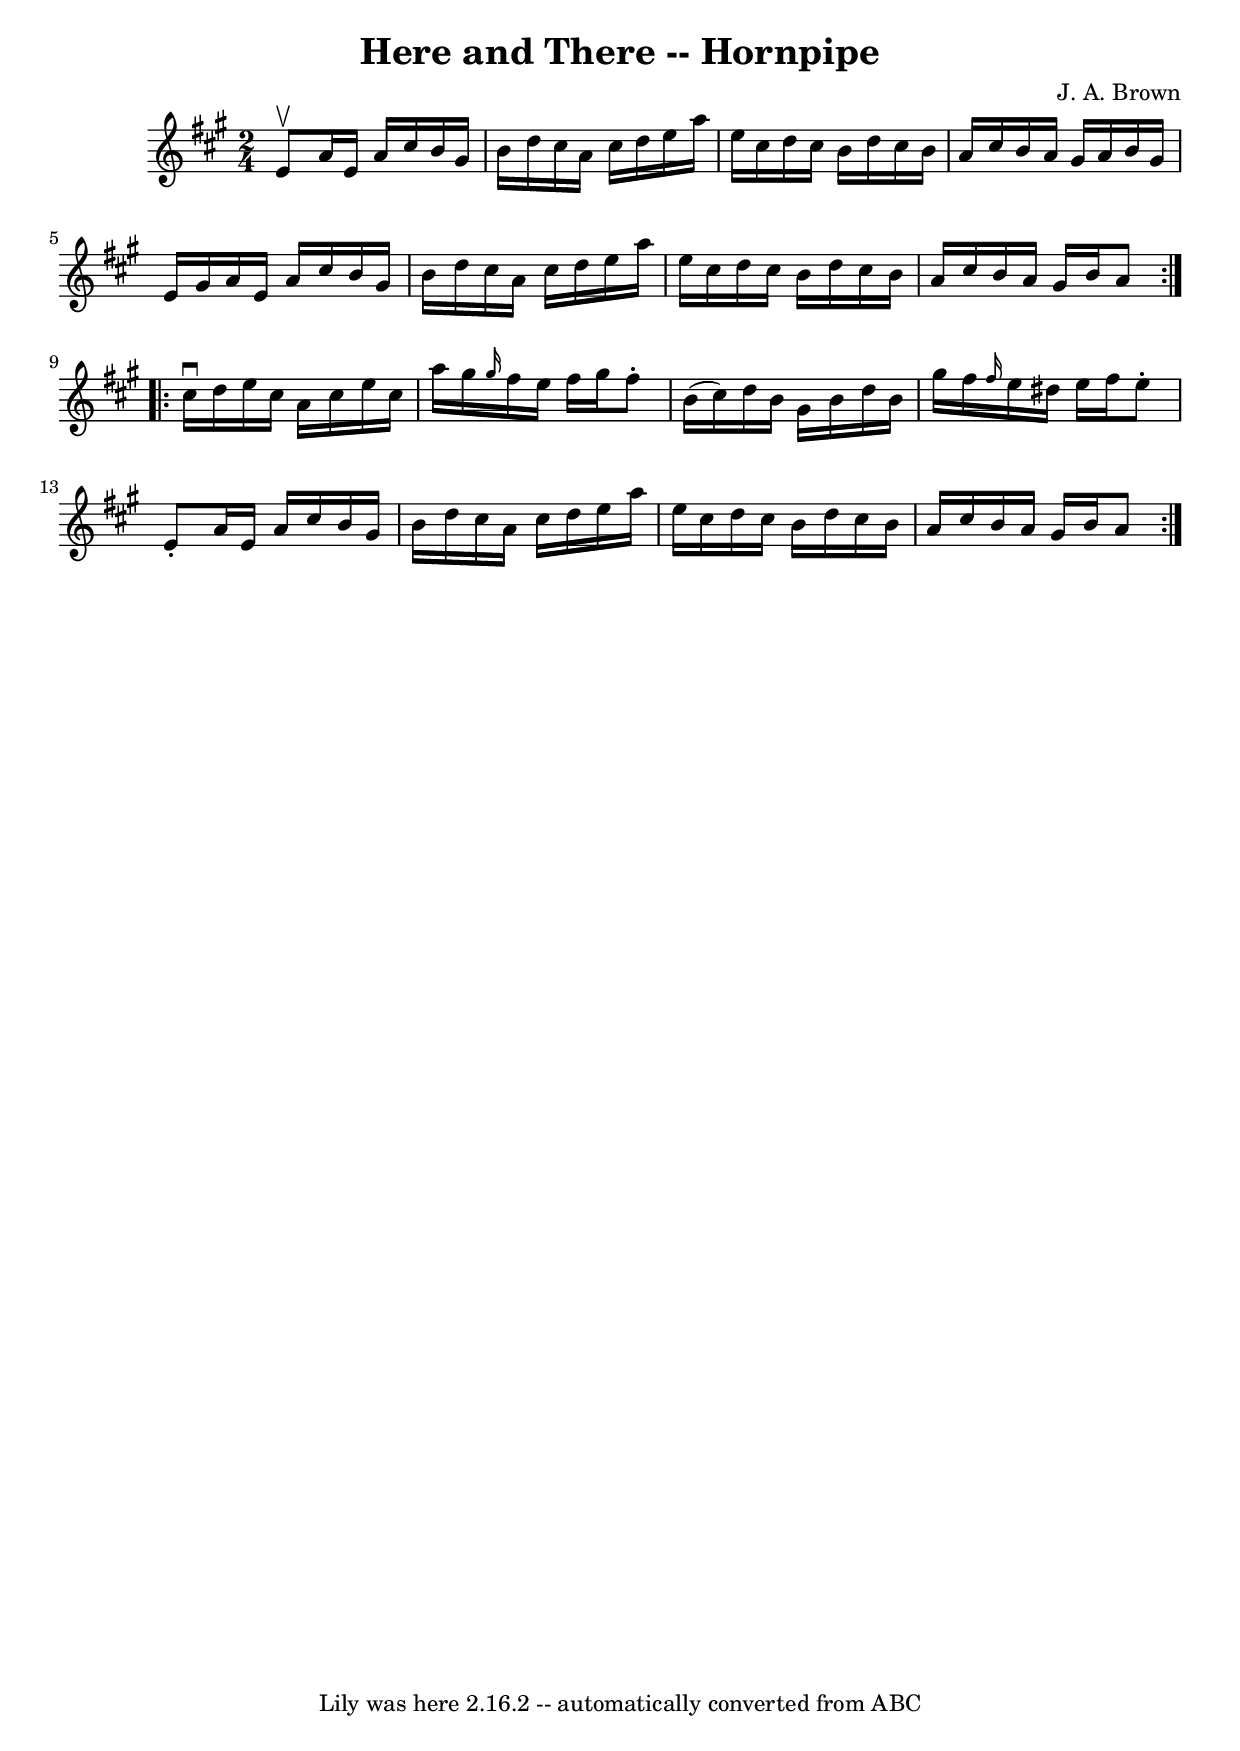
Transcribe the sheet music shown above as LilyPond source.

\version "2.16.2"
\include "Mammoth.ily"
\header {
  %% book = "Cole's 1000 Fiddle Tunes"
  composer = "J. A. Brown"
  crossRefNumber = "1"
  footnotes = ""
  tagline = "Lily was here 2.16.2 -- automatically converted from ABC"
  title = "Here and There -- Hornpipe"

}
voicedefault =  {



  \repeat volta 2 {

    \time 2/4 
    \key a \major e'8^\upbow |
    a'16 e'16 a'16    
    cis''16 b'16 gis'16 b'16 d''16  |
    cis''16 a'16    
    cis''16 d''16 e''16 a''16 e''16 cis''16  |
    d''16    
    cis''16 b'16 d''16 cis''16 b'16 a'16 cis''16  |
    b'16 
    a'16 gis'16 a'16 b'16 gis'16 e'16 gis'16  |
    
    a'16 e'16 a'16 cis''16 b'16 gis'16 b'16 d''16  |
    
    cis''16 a'16 cis''16 d''16 e''16 a''16 e''16 cis''16  
    |
    d''16 cis''16 b'16 d''16 cis''16 b'16 a'16    
    cis''16  |
    b'16 a'16 gis'16 b'16 a'8  
  }     

  \repeat volta 2 {
    cis''16^\downbow d''16  |
    e''16 cis''16    
    a'16 cis''16 e''16 cis''16 a''16 gis''16  |
    \grace {    
      gis''16  
    } fis''16 e''16 fis''16 gis''16 fis''8 -. b'16 (
    cis''16) |
    d''16 b'16 gis'16 b'16 d''16 b'16    
    gis''16 fis''16  |
    \grace { fis''16  
	   } e''16 dis''16 e''16 
    fis''16 e''8 -. e'8 -. |
    a'16 e'16 a'16 cis''16    
    b'16 gis'16 b'16 d''16  |
    cis''16 a'16 cis''16 d''16 
    e''16 a''16 e''16 cis''16  |
    d''16 cis''16 b'16    
    d''16 cis''16 b'16 a'16 cis''16  |
    b'16 a'16 gis'16  
    b'16 a'8  
  }   

}

\score{
  <<

    \context Staff="default"
    {
      \voicedefault 
      
    }

  >>
  \layout {
    
  }
  \midi {
  }

}
